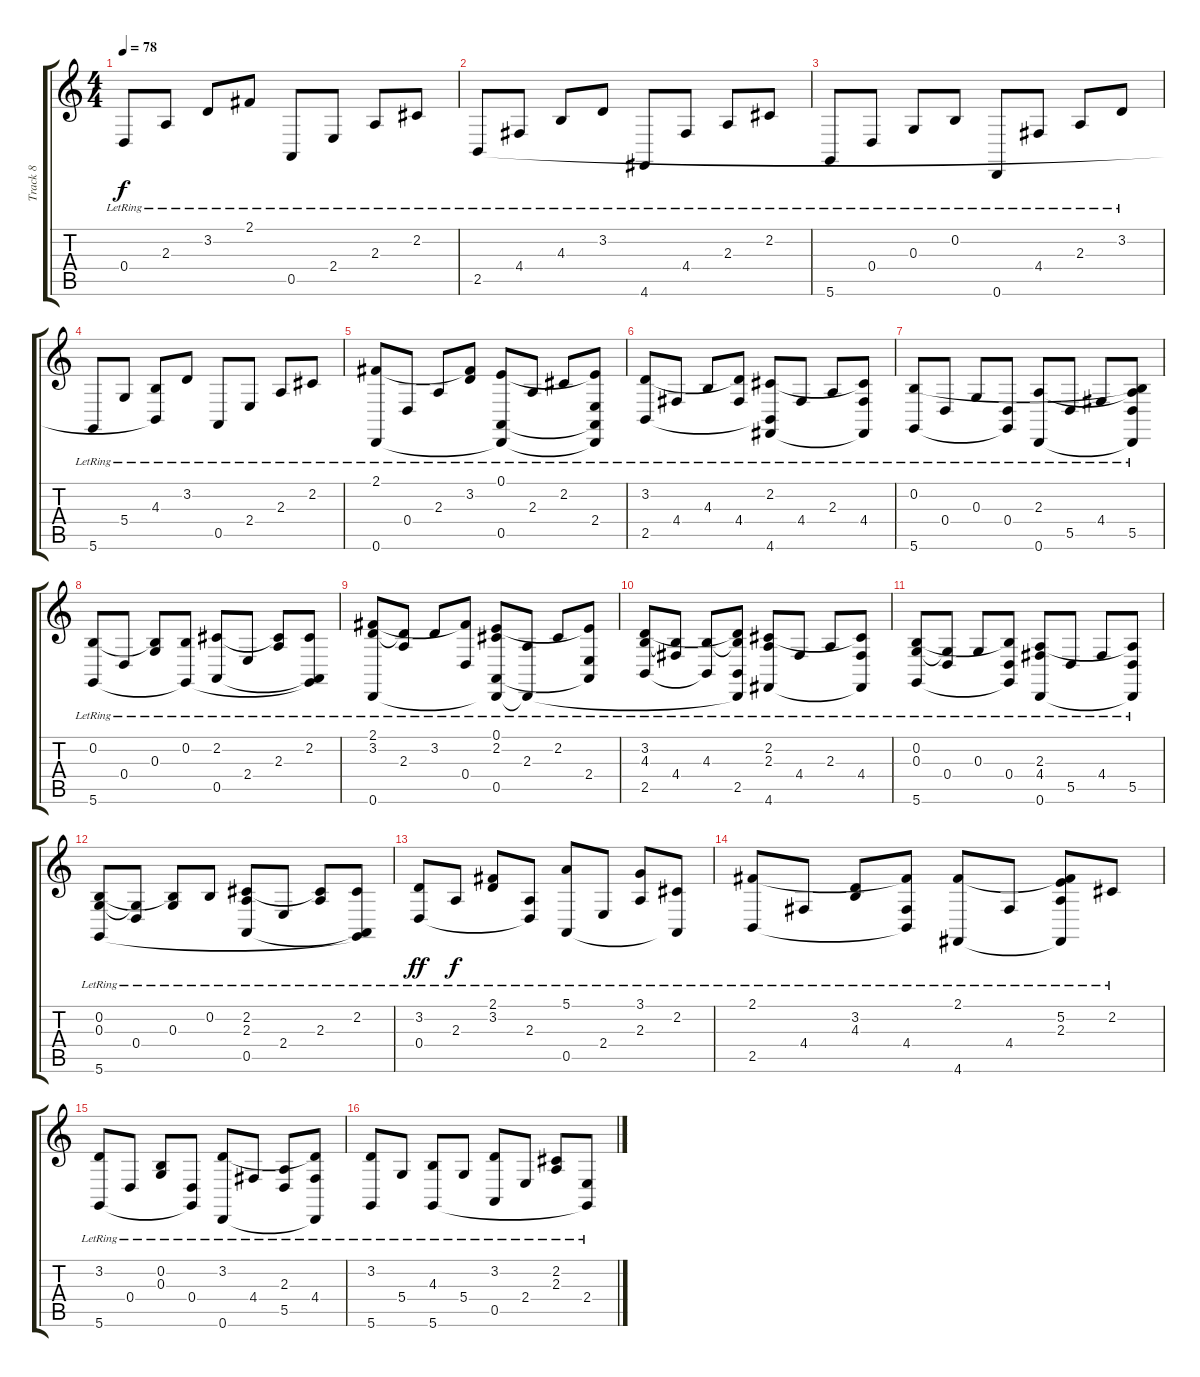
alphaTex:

\track ("Track 8" "Track 8") {instrument stringensemble1}
\staff {score tabs}
\tuning (E4 B3 G3 D3 A2 D2) {hide}
\ts (4 4)
\tempo 78
\clef g2
\ks c
0.4{lr}.8{dy f instrument stringensemble1} 2.3{lr}.8 3.2{lr}.8 2.1{lr}.8 0.5{lr}.8 2.4{lr}.8 2.3{lr}.8 2.2{lr}.8 |
2.5{lr}.8 4.4{lr}.8 4.3{lr}.8 3.2{lr}.8 4.6{lr}.8 4.4{lr}.8 2.3{lr}.8 2.2{lr}.8 |
5.6{lr}.8 0.4{lr}.8 0.3{lr}.8 0.2{lr}.8 0.6{lr}.8 4.4{lr}.8 2.3{lr}.8 3.2{lr}.8 |
5.6{lr}.8 5.4{lr}.8 (4.3{lr} 2.5{t}).8 3.2{lr}.8 0.5{lr}.8 2.4{lr}.8 2.3{lr}.8 2.2{lr}.8 |
(2.1{lr} 0.6{lr}).8 0.4{lr}.8 2.3{lr}.8 (2.1{t} 3.2{lr}).8 (0.1{lr} 0.5{lr} 0.6{t}).8 2.3{lr}.8 2.2{lr}.8 (0.1{t} 2.4{lr} 0.5{t} 0.6{t}).8 |
(3.2{lr} 2.5{lr}).8 4.4{lr}.8 4.3{lr}.8 (3.2{t} 4.4{lr}).8 (2.2{lr} 2.5{t} 4.6{lr}).8 4.4{lr}.8 2.3{lr}.8 (2.2{t} 4.4{lr} 4.6{t}).8 |
(0.2{lr} 5.6{lr}).8 0.4{lr}.8 0.3{lr}.8 (0.4{lr} 5.6{t}).8 (2.3{lr} 0.6{lr}).8 5.5{lr}.8 4.4{lr}.8 (0.2{t} 2.3{t} 5.5{lr} 0.6{t}).8 |
(0.2 5.6{lr}).8 0.4{lr}.8 (0.2{t} 0.3{lr}).8 (0.2{lr} 5.6{t}).8 (2.2{lr} 0.5{lr}).8 2.4{lr}.8 (2.2{t} 2.3{lr}).8 (2.2{lr} 0.5{t} 5.6{t}).8 |
(2.1{lr} 3.2{lr} 0.6{lr}).8 (3.2{t} 2.3{lr}).8 3.2{lr}.8 (2.1{t} 0.4{lr}).8 (0.1{lr} 2.2{lr} 0.5{lr} 0.6{t}).8 (2.3{lr} 0.6{t}).8 2.2{lr}.8 (0.1{t} 2.4{lr} 0.5{t}).8 |
(3.2{lr} 4.3{lr} 2.5{lr}).8 (4.3{t} 4.4{lr}).8 (4.3{lr} 2.5{t}).8 (3.2{t} 4.3{t} 2.5{lr} 0.6{t}).8 (2.2{lr} 2.3{lr} 4.6{lr}).8 4.4{lr}.8 2.3{lr}.8 (2.2{t} 4.4{lr} 4.6{t}).8 |
(0.2{lr} 0.3{lr} 5.6{lr}).8 (0.3{t} 0.4{lr}).8 0.3{lr}.8 (0.2{t} 0.4{lr} 5.6{t}).8 (2.3{lr} 4.4{lr} 0.6{lr}).8 5.5{lr}.8 4.4{lr}.8 (2.3{t} 5.5{lr} 0.6{t}).8 |
(0.2{lr} 0.3{lr} 5.6{lr}).8 (0.3{t} 0.4{lr}).8 (0.2{t} 0.3{lr}).8 0.2{lr}.8 (2.2{lr} 2.3{lr} 0.5{lr}).8 2.4{lr}.8 (2.2{t} 2.3{lr}).8 (2.2{lr} 0.5{t} 5.6{t}).8 |
(3.2{lr} 0.4{lr}).8{dy ff} 2.3{lr}.8{dy f} (2.1{lr} 3.2{lr}).8 (2.3{lr} 0.4{t}).8 (5.1{lr} 0.5{lr}).8 2.4{lr}.8 (3.1{lr} 2.3{lr}).8 (2.2{lr} 0.5{t}).8 |
(2.1{lr} 2.5{lr}).8 4.4{lr}.8 (3.2{lr} 4.3{lr}).8 (2.1{t} 4.4{lr} 2.5{t}).8 (2.1{lr} 4.6{lr}).8 4.4{lr}.8 (2.1{t} 5.2{lr} 2.3{lr} 4.6{t}).8 2.2{lr}.8 |
(3.2{lr} 5.6{lr}).8 0.4{lr}.8 (0.2{lr} 0.3{lr}).8 (0.4{lr} 5.6{t}).8 (3.2{lr} 0.6{lr}).8 4.4{lr}.8 (2.3{lr} 5.5{lr}).8 (3.2{t} 4.4{lr} 0.6{t}).8 |
(3.2{lr} 5.6{lr}).8 5.4{lr}.8 (4.3{lr} 5.6{lr}).8 5.4{lr}.8 (3.2{lr} 0.5{lr}).8 2.4{lr}.8 (2.2{lr} 2.3{lr}).8 (2.4{lr} 5.6{t}).8
